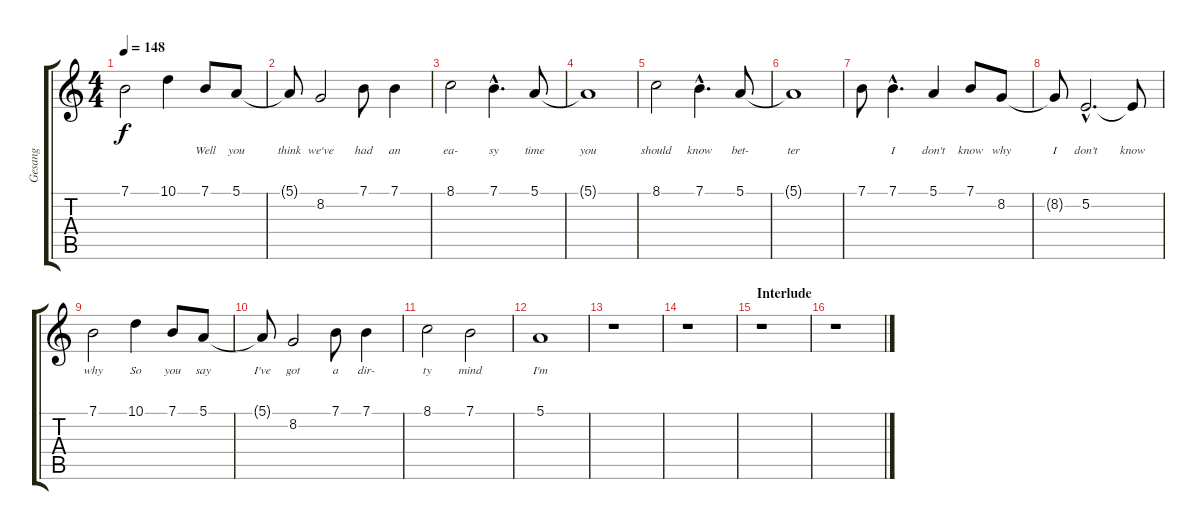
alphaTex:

\track ("Gesang" "Gesang") {instrument altosax}
\staff {score tabs}
\tuning (E4 B3 G3 D3 A2 E2) {hide}
\ts (4 4)
\tempo 148
\clef g2
\ks c
7.1.2{lyrics (0 "") lyrics (1 "") lyrics (2 "") lyrics (3 "") lyrics (4 "") dy f} 10.1.4{lyrics (0 "") lyrics (1 "") lyrics (2 "") lyrics (3 "") lyrics (4 "")} 7.1.8{lyrics (0 "Well") lyrics (1 "") lyrics (2 "") lyrics (3 "") lyrics (4 "")} 5.1.8{lyrics (0 "you") lyrics (1 "") lyrics (2 "") lyrics (3 "") lyrics (4 "")} |
5.1{t}.8{lyrics (0 "think") lyrics (1 "") lyrics (2 "") lyrics (3 "") lyrics (4 "")} 8.2.2{lyrics (0 "we've") lyrics (1 "") lyrics (2 "") lyrics (3 "") lyrics (4 "")} 7.1.8{lyrics (0 "had") lyrics (1 "") lyrics (2 "") lyrics (3 "") lyrics (4 "")} 7.1.4{lyrics (0 "an") lyrics (1 "") lyrics (2 "") lyrics (3 "") lyrics (4 "")} |
8.1.2{lyrics (0 "ea-") lyrics (1 "") lyrics (2 "") lyrics (3 "") lyrics (4 "")} 7.1{hac}.4{d lyrics (0 "sy") lyrics (1 "") lyrics (2 "") lyrics (3 "") lyrics (4 "")} 5.1.8{lyrics (0 "time") lyrics (1 "") lyrics (2 "") lyrics (3 "") lyrics (4 "")} |
5.1{t}.1{lyrics (0 "you") lyrics (1 "") lyrics (2 "") lyrics (3 "") lyrics (4 "")} |
8.1.2{lyrics (0 "should") lyrics (1 "") lyrics (2 "") lyrics (3 "") lyrics (4 "")} 7.1{hac}.4{d lyrics (0 "know") lyrics (1 "") lyrics (2 "") lyrics (3 "") lyrics (4 "")} 5.1.8{lyrics (0 "bet-") lyrics (1 "") lyrics (2 "") lyrics (3 "") lyrics (4 "")} |
5.1{t}.1{lyrics (0 "ter") lyrics (1 "") lyrics (2 "") lyrics (3 "") lyrics (4 "")} |
7.1.8{lyrics (0 "") lyrics (1 "") lyrics (2 "") lyrics (3 "") lyrics (4 "")} 7.1{hac}.4{d lyrics (0 "I") lyrics (1 "") lyrics (2 "") lyrics (3 "") lyrics (4 "")} 5.1.4{lyrics (0 "don't") lyrics (1 "") lyrics (2 "") lyrics (3 "") lyrics (4 "")} 7.1.8{lyrics (0 "know") lyrics (1 "") lyrics (2 "") lyrics (3 "") lyrics (4 "")} 8.2.8{lyrics (0 "why") lyrics (1 "") lyrics (2 "") lyrics (3 "") lyrics (4 "")} |
8.2{t}.8{lyrics (0 "I") lyrics (1 "") lyrics (2 "") lyrics (3 "") lyrics (4 "")} 5.2{hac}.2{d lyrics (0 "don't") lyrics (1 "") lyrics (2 "") lyrics (3 "") lyrics (4 "")} 5.2{t}.8{lyrics (0 "know") lyrics (1 "") lyrics (2 "") lyrics (3 "") lyrics (4 "")} |
7.1.2{lyrics (0 "why") lyrics (1 "") lyrics (2 "") lyrics (3 "") lyrics (4 "")} 10.1.4{lyrics (0 "So") lyrics (1 "") lyrics (2 "") lyrics (3 "") lyrics (4 "")} 7.1.8{lyrics (0 "you") lyrics (1 "") lyrics (2 "") lyrics (3 "") lyrics (4 "")} 5.1.8{lyrics (0 "say") lyrics (1 "") lyrics (2 "") lyrics (3 "") lyrics (4 "")} |
5.1{t}.8{lyrics (0 "I've") lyrics (1 "") lyrics (2 "") lyrics (3 "") lyrics (4 "")} 8.2.2{lyrics (0 "got") lyrics (1 "") lyrics (2 "") lyrics (3 "") lyrics (4 "")} 7.1.8{lyrics (0 "a") lyrics (1 "") lyrics (2 "") lyrics (3 "") lyrics (4 "")} 7.1.4{lyrics (0 "dir-") lyrics (1 "") lyrics (2 "") lyrics (3 "") lyrics (4 "")} |
8.1.2{lyrics (0 "ty") lyrics (1 "") lyrics (2 "") lyrics (3 "") lyrics (4 "")} 7.1.2{lyrics (0 "mind") lyrics (1 "") lyrics (2 "") lyrics (3 "") lyrics (4 "")} |
5.1.1{lyrics (0 "I'm") lyrics (1 "") lyrics (2 "") lyrics (3 "") lyrics (4 "")} |
r.1 |
r.1 |
\section ("" "Interlude")
r.1 |
r.1
